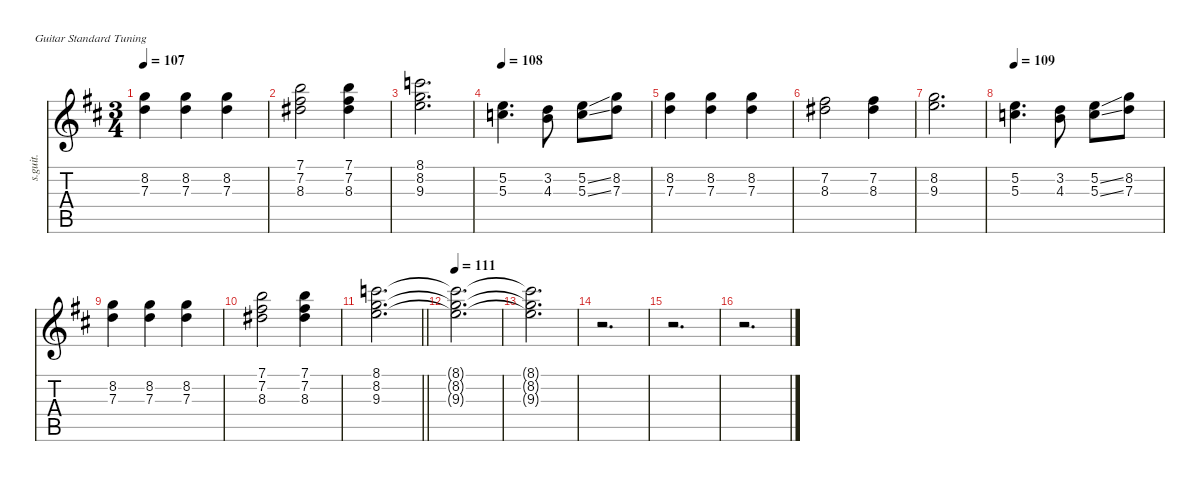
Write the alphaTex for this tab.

\defaultSystemsLayout 4
\hideDynamics
\bracketExtendMode nobrackets
\otherSystemsTrackNameOrientation horizontal
\track ("Guitar 3" "s.guit.") {defaultSystemsLayout 32 instrument electricguitarclean}
\staff {score tabs}
\tuning (E4 B3 G3 D3 A2 E2)
\ts (3 4)
\tempo 107
\clef g2
\ks bminor
(8.2{acc forcenatural} 7.3{acc forcenatural}).4{dy f beam Down} (8.2{acc forcenatural} 7.3{acc forcenatural}).4{beam Down} (8.2{acc forcenatural} 7.3{acc forcenatural}).4{beam Down} |
(7.1{acc forcenatural} 7.2{acc #} 8.3{acc #}).2{beam Down} (7.1{acc forcenatural} 7.2{acc #} 8.3{acc #}).4{beam Down} |
(8.1{acc forcenatural} 8.2{acc forcenatural} 9.3{acc forcenatural}).2{d beam Down} |
\tempo 108
(5.2{acc forcenatural} 5.3{acc forcenatural}).4{d beam Down} (3.2{acc forcenatural} 4.3{acc forcenatural}).8{beam Down} (5.2{ss acc forcenatural} 5.3{ss acc forcenatural}).8{beam Down} (8.2{acc forcenatural} 7.3{acc forcenatural}).8{dy fff beam Down} |
(8.2{acc forcenatural} 7.3{acc forcenatural}).4{dy f beam Down} (8.2{acc forcenatural} 7.3{acc forcenatural}).4{beam Down} (8.2{acc forcenatural} 7.3{acc forcenatural}).4{beam Down} |
(7.2{acc #} 8.3{acc #}).2{beam Down} (7.2{acc #} 8.3{acc #}).4{beam Down} |
(8.2{acc forcenatural} 9.3{acc forcenatural}).2{d beam Down} |
\tempo 109
(5.2{acc forcenatural} 5.3{acc forcenatural}).4{d beam Down} (3.2{acc forcenatural} 4.3{acc forcenatural}).8{beam Down} (5.2{ss acc forcenatural} 5.3{ss acc forcenatural}).8{beam Down} (8.2{acc forcenatural} 7.3{acc forcenatural}).8{dy fff beam Down} |
(8.2{acc forcenatural} 7.3{acc forcenatural}).4{dy f beam Down} (8.2{acc forcenatural} 7.3{acc forcenatural}).4{beam Down} (8.2{acc forcenatural} 7.3{acc forcenatural}).4{beam Down} |
(7.1{acc forcenatural} 7.2{acc #} 8.3{acc #}).2{beam Down} (7.1{acc forcenatural} 7.2{acc #} 8.3{acc #}).4{beam Down} |
\barLineRight lightlight
(8.1{acc forcenatural} 8.2{acc forcenatural} 9.3{acc forcenatural}).2{d beam Down} |
\tempo 111
(8.1{t acc forcenatural} 8.2{t acc forcenatural} 9.3{t acc forcenatural}).2{d beam Down} |
(8.1{t acc forcenatural} 8.2{t acc forcenatural} 9.3{t acc forcenatural}).2{d beam Down} |
r.2{d beam Down} |
r.2{d beam Down} |
r.2{d beam Down}
